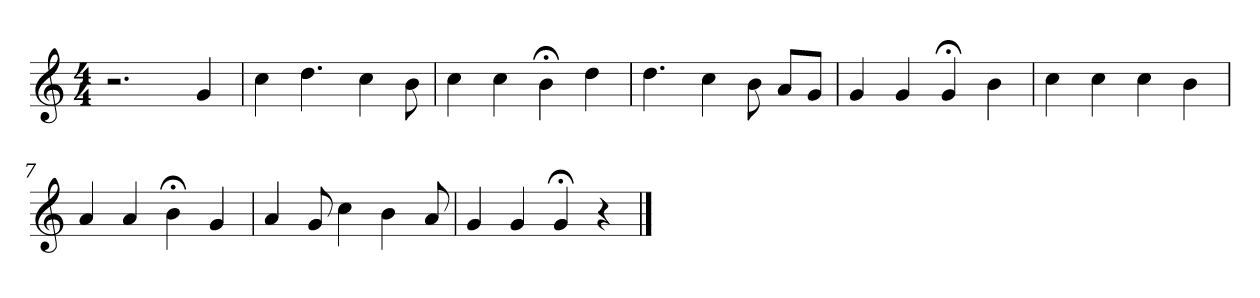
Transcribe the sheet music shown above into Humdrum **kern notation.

**kern
*part1
*staff1
*clefG2
*k[]
*C:
*M4/4
=1
2.r
4g
=2
4cc
4.dd
4cc
8b
=3
4cc
4cc
4b;<
4dd
=4
4.dd
4cc
8b
8a/L
8g/J
=5
4g
4g
4g;<
4b
=6
4cc
4cc
4cc
4b
=7
4a
4a
4b;<
4g
=8
4a
8g
4cc
4b
8a
=9
4g
4g
4g;<
4r
==
*-
